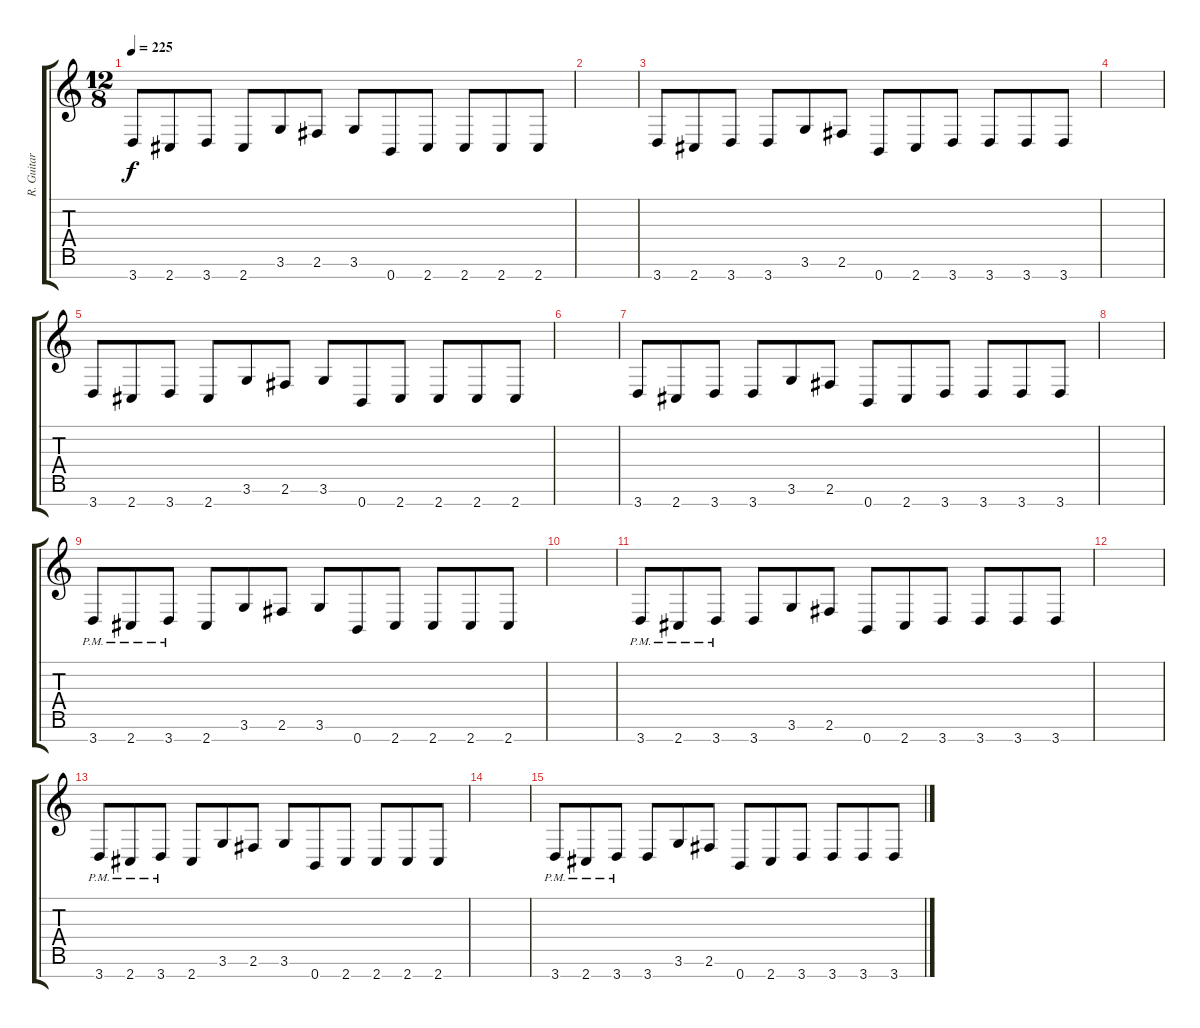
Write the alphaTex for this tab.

\track ("R. Guitar 2" "R. Guitar ") {instrument distortionguitar}
\staff {score tabs}
\tuning (E4 B3 G3 D3 A2 E2 B1) {hide}
\ts (12 8)
\tempo 225
\clef g2
\ks c
3.7.8{dy f volume 13} 2.7.8 3.7.8 2.7.8 3.6.8 2.6.8 3.6.8 0.7.8 2.7.8 2.7.8 2.7.8 2.7.8 |
|
3.7.8 2.7.8 3.7.8 3.7.8 3.6.8 2.6.8 0.7.8 2.7.8 3.7.8 3.7.8 3.7.8 3.7.8 |
|
3.7.8 2.7.8 3.7.8 2.7.8 3.6.8 2.6.8 3.6.8 0.7.8 2.7.8 2.7.8 2.7.8 2.7.8 |
|
3.7.8 2.7.8 3.7.8 3.7.8 3.6.8 2.6.8 0.7.8 2.7.8 3.7.8 3.7.8 3.7.8 3.7.8 |
|
3.7{pm}.8 2.7{pm}.8 3.7{pm}.8 2.7.8 3.6.8 2.6.8 3.6.8 0.7.8 2.7.8 2.7.8 2.7.8 2.7.8 |
|
3.7{pm}.8 2.7{pm}.8 3.7{pm}.8 3.7.8 3.6.8 2.6.8 0.7.8 2.7.8 3.7.8 3.7.8 3.7.8 3.7.8 |
|
3.7{pm}.8 2.7{pm}.8 3.7{pm}.8 2.7.8 3.6.8 2.6.8 3.6.8 0.7.8 2.7.8 2.7.8 2.7.8 2.7.8 |
|
3.7{pm}.8 2.7{pm}.8 3.7{pm}.8 3.7.8 3.6.8 2.6.8 0.7.8 2.7.8 3.7.8 3.7.8 3.7.8 3.7.8
